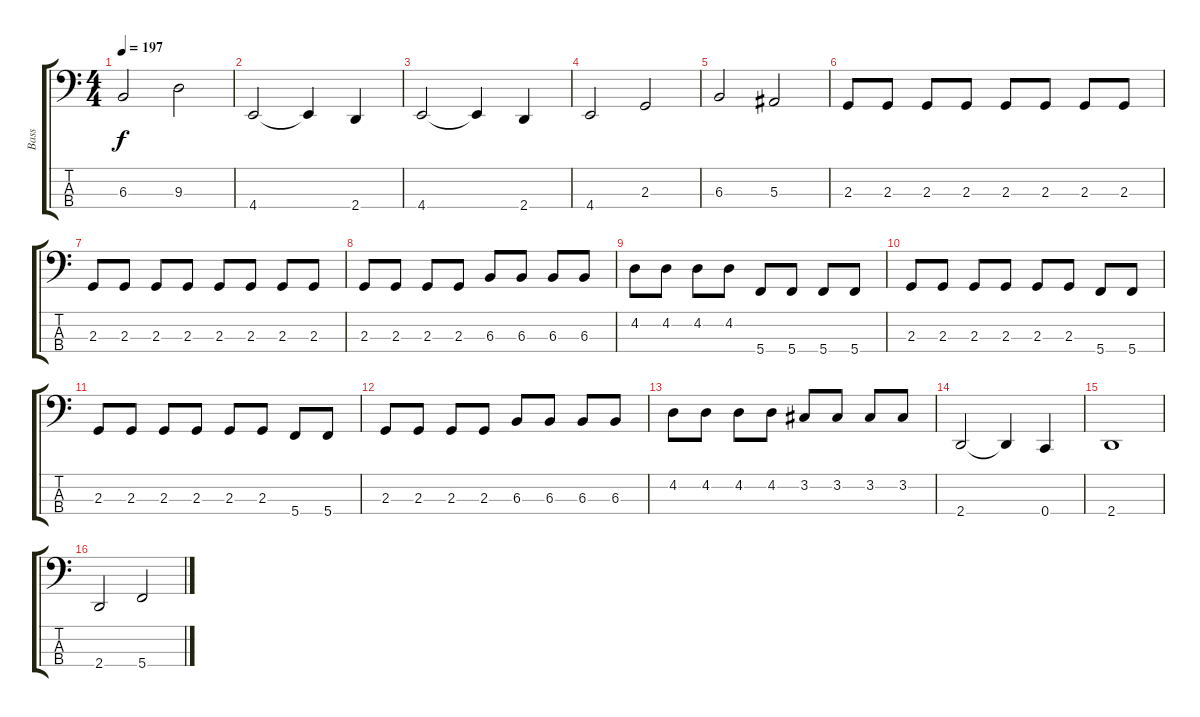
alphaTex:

\track ("Bass" "Bass") {instrument electricbasspick}
\staff {score tabs}
\tuning (Eb2 Bb1 F1 C1) {hide}
\ts (4 4)
\tempo 197
\clef f4
\ks c
6.3.2{dy f} 9.3.2 |
4.4.2 4.4{t}.4 2.4.4 |
4.4.2 4.4{t}.4 2.4.4 |
4.4.2 2.3.2 |
6.3.2 5.3.2 |
2.3.8 2.3.8 2.3.8 2.3.8 2.3.8 2.3.8 2.3.8 2.3.8 |
2.3.8 2.3.8 2.3.8 2.3.8 2.3.8 2.3.8 2.3.8 2.3.8 |
2.3.8 2.3.8 2.3.8 2.3.8 6.3.8 6.3.8 6.3.8 6.3.8 |
4.2.8 4.2.8 4.2.8 4.2.8 5.4.8 5.4.8 5.4.8 5.4.8 |
2.3.8 2.3.8 2.3.8 2.3.8 2.3.8 2.3.8 5.4.8 5.4.8 |
2.3.8 2.3.8 2.3.8 2.3.8 2.3.8 2.3.8 5.4.8 5.4.8 |
2.3.8 2.3.8 2.3.8 2.3.8 6.3.8 6.3.8 6.3.8 6.3.8 |
4.2.8 4.2.8 4.2.8 4.2.8 3.2.8 3.2.8 3.2.8 3.2.8 |
2.4.2 2.4{t}.4 0.4.4 |
2.4.1 |
2.4.2 5.4.2
